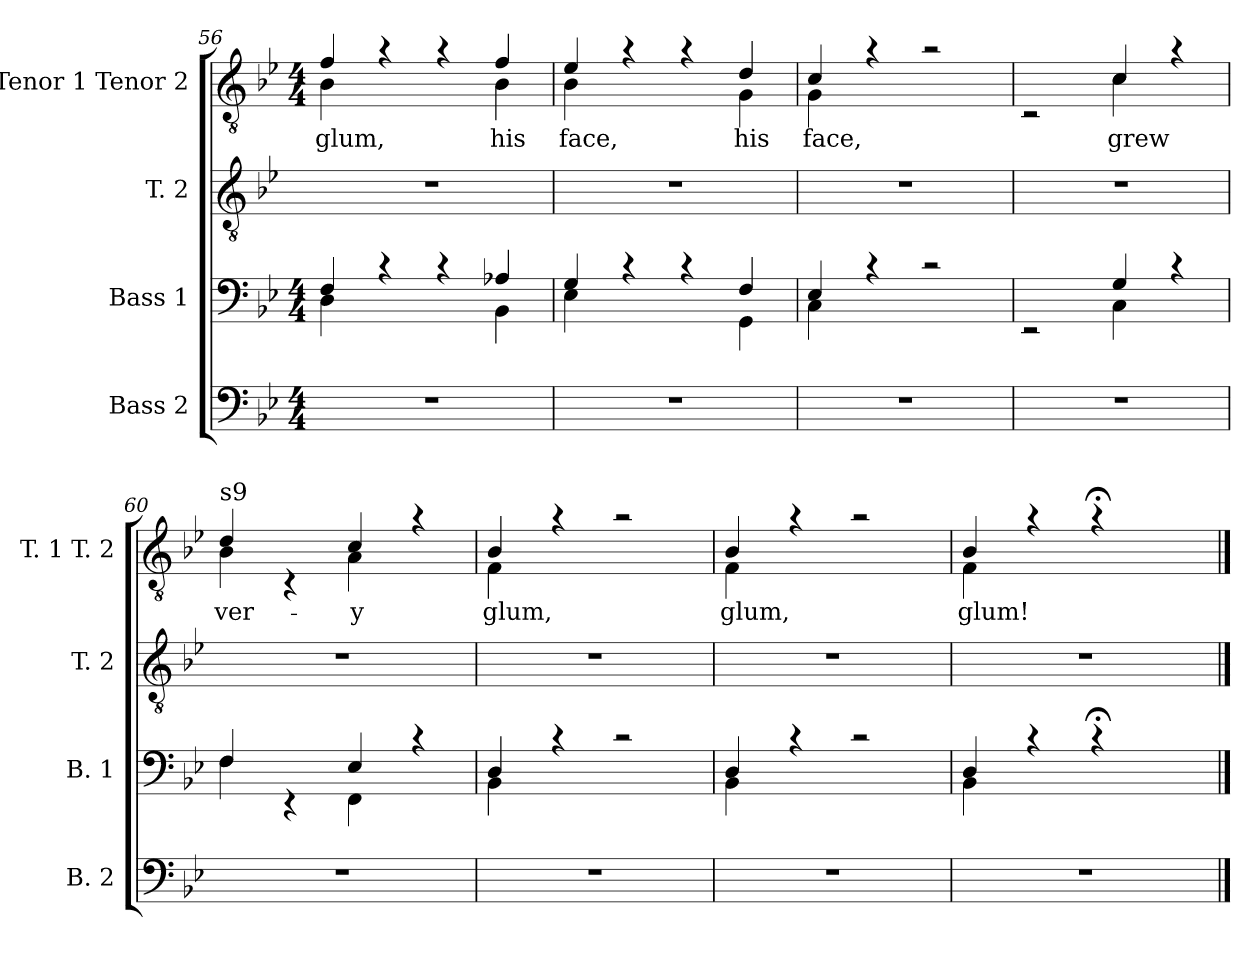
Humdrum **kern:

**kern	**kern	**kern	**kern	**text
*part4	*part3	*part2	*part1	*part1
*staff4	*staff3	*staff2	*staff1	*staff1
*I"Bass 2	*I"Bass 1	*I"T. 2	*I"Tenor 1 Tenor 2	*
*I'B. 2	*I'B. 1	*I'T. 2	*I'T. 1 T. 2	*
!!LO:LB:g=z
*clefF4	*clefF4	*clefGv2	*clefGv2	*
*k[b-e-]	*k[b-e-]	*k[b-e-]	*k[b-e-]	*
*B-:	*B-:	*B-:	*B-:	*
*M4/4	*M4/4	*	*M4/4	*
=56	=56	=56	=56	=56
*	*^	*	*	*
!	!	!	!	!LO:TX:a:t=ss	!
!	!	!	!	!	!LO:LY:b
*	*	*	*	*^	*
1r	4F/	4D\	1r	4f/	4B-\	glum,
.	4rc	2ryy	.	4ra	2ryy	.
.	4rc	.	.	4ra	.	.
!	!	!	!	!	!	!LO:LY:b
.	4A-X/	4BB-\	.	4f/	4B-\	his
=57	=57	=57	=57	=57	=57	=57
!	!	!	!	!	!	!LO:LY:b
1r	4G/	4E-\	1r	4e-/	4B-\	face,
.	4rc	2ryy	.	4ra	2ryy	.
.	4rc	.	.	4ra	.	.
!	!	!	!	!	!	!LO:LY:b
.	4F/	4GG\	.	4d/	4G\	his
=58	=58	=58	=58	=58	=58	=58
!	!	!	!	!	!	!LO:LY:b
1r	4E-/	4C\	1r	4c/	4G\	face,
.	4rc	2.ryy	.	4ra	2.ryy	.
.	2rc	.	.	2ra	.	.
=59	=59	=59	=59	=59	=59	=59
1r	2ryy	2rEE	1r	2ryy	2rC	.
!	!	!	!	!	!	!LO:LY:b
.	4G/	4C\	.	4c/	4c\	grew
.	4rc	4ryy	.	4ra	4ryy	.
!!LO:LB:g=z	!!
=60	=60	=60	=60	=60	=60	=60
!	!	!	!	!LO:TX:a:t=s9	!	!
!	!	!	!	!	!	!LO:LY:b
1r	4F/	4F\	1r	4d/	4B-\	ver-
.	4ryy	4rEE	.	4ryy	4rC	.
!	!	!	!	!	!	!LO:LY:b
.	4E-/	4FF\	.	4c/	4A\	-y
.	4rc	4ryy	.	4ra	4ryy	.
=61	=61	=61	=61	=61	=61	=61
!	!	!	!	!	!	!LO:LY:b
1r	4D/	4BB-\	1r	4B-/	4F\	glum,
.	4rc	2.ryy	.	4ra	2.ryy	.
.	2rc	.	.	2ra	.	.
=62	=62	=62	=62	=62	=62	=62
!	!	!	!	!	!	!LO:LY:b
1r	4D/	4BB-\	1r	4B-/	4F\	glum,
.	4rc	2.ryy	.	4ra	2.ryy	.
.	2rc	.	.	2ra	.	.
=63	=63	=63	=63	=63	=63	=63
!	!	!	!	!	!	!LO:LY:b
1r	4D/	4BB-\	1r	4B-/	4F\	glum!
.	4rc	4ryy	.	4ra	4ryy	.
.	4r;<c	2ryy	.	4r;<a	2ryy	.
.	4ryy	.	.	4ryy	.	.
*	*v	*v	*	*v	*v	*
==	==	==	==	==
*-	*-	*-	*-	*-
